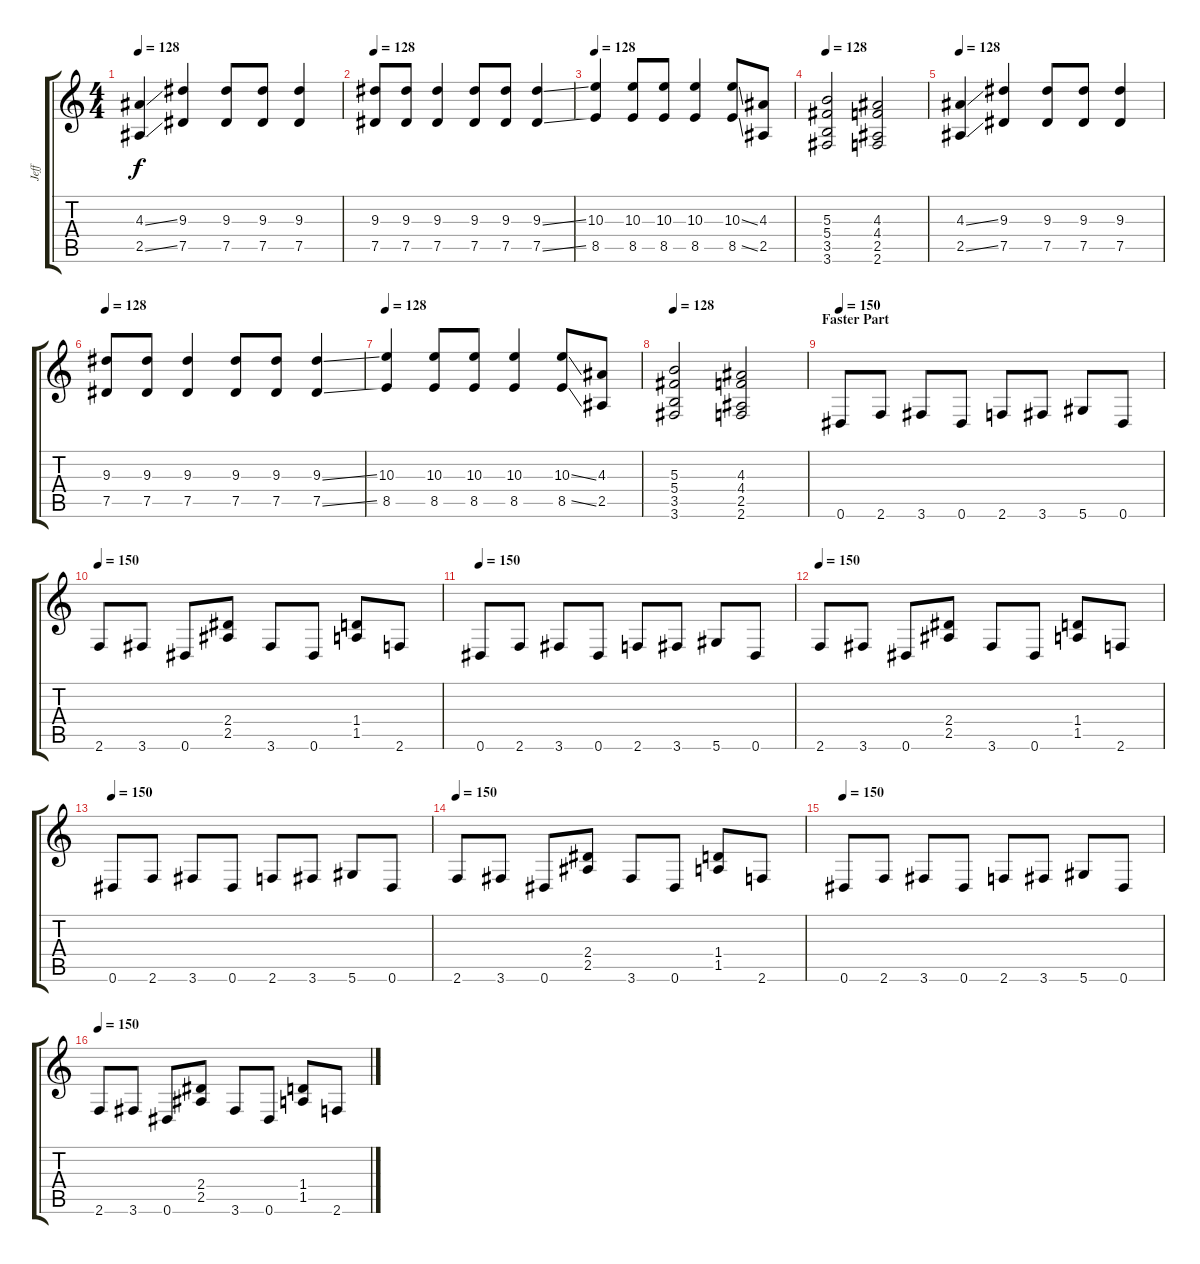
\track ("Jeff" "Jeff") {instrument distortionguitar}
\staff {score tabs}
\tuning (Eb4 Bb3 Gb3 Db3 Ab2 Eb2) {hide}
\ts (4 4)
\tempo 128
\clef g2
\ks c
(4.3{ss} 2.5{ss}).4{dy f} (9.3 7.5).4 (9.3 7.5).8 (9.3 7.5).8 (9.3 7.5).4 |
\tempo 128
(9.3 7.5).8 (9.3 7.5).8 (9.3 7.5).4 (9.3 7.5).8 (9.3 7.5).8 (9.3{ss} 7.5{ss}).4 |
\tempo 128
(10.3 8.5).4 (10.3 8.5).8 (10.3 8.5).8 (10.3 8.5).4 (10.3{ss} 8.5{ss}).8 (4.3 2.5).8 |
\tempo 128
(5.3 5.4 3.5 3.6).2 (4.3 4.4 2.5 2.6).2 |
\tempo 128
(4.3{ss} 2.5{ss}).4 (9.3 7.5).4 (9.3 7.5).8 (9.3 7.5).8 (9.3 7.5).4 |
\tempo 128
(9.3 7.5).8 (9.3 7.5).8 (9.3 7.5).4 (9.3 7.5).8 (9.3 7.5).8 (9.3{ss} 7.5{ss}).4 |
\tempo 128
(10.3 8.5).4 (10.3 8.5).8 (10.3 8.5).8 (10.3 8.5).4 (10.3{ss} 8.5{ss}).8 (4.3 2.5).8 |
\tempo 128
(5.3 5.4 3.5 3.6).2 (4.3 4.4 2.5 2.6).2 |
\section ("" "Faster Part")
\tempo 150
0.6.8 2.6.8 3.6.8 0.6.8 2.6.8 3.6.8 5.6.8 0.6.8 |
\tempo 150
2.6.8 3.6.8 0.6.8 (2.4 2.5).8 3.6.8 0.6.8 (1.4 1.5).8 2.6.8 |
\tempo 150
0.6.8 2.6.8 3.6.8 0.6.8 2.6.8 3.6.8 5.6.8 0.6.8 |
\tempo 150
2.6.8 3.6.8 0.6.8 (2.4 2.5).8 3.6.8 0.6.8 (1.4 1.5).8 2.6.8 |
\tempo 150
0.6.8 2.6.8 3.6.8 0.6.8 2.6.8 3.6.8 5.6.8 0.6.8 |
\tempo 150
2.6.8 3.6.8 0.6.8 (2.4 2.5).8 3.6.8 0.6.8 (1.4 1.5).8 2.6.8 |
\tempo 150
0.6.8 2.6.8 3.6.8 0.6.8 2.6.8 3.6.8 5.6.8 0.6.8 |
\tempo 150
2.6.8 3.6.8 0.6.8 (2.4 2.5).8 3.6.8 0.6.8 (1.4 1.5).8 2.6.8
